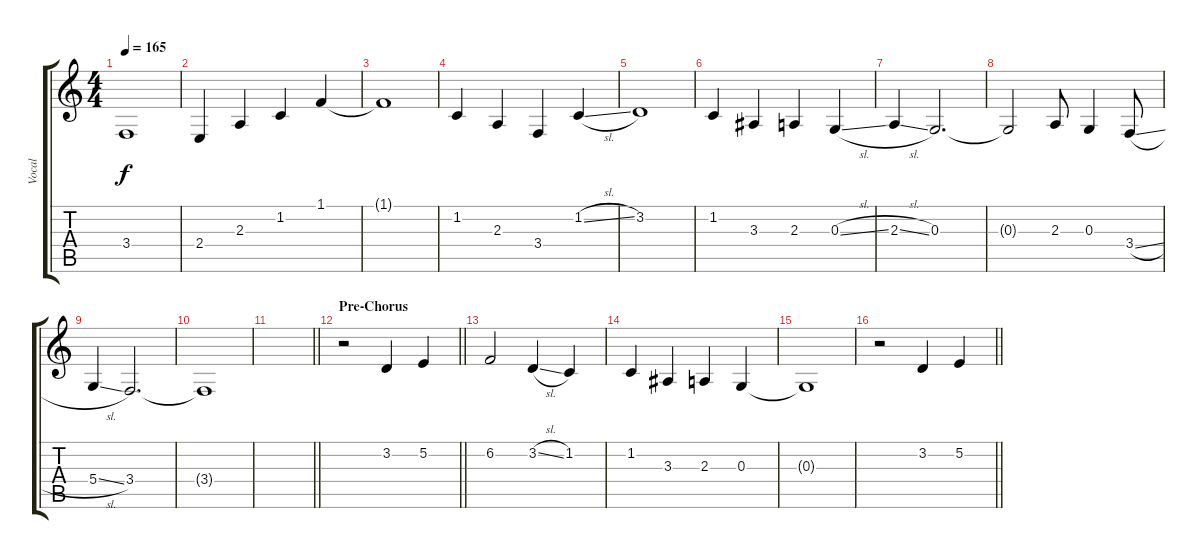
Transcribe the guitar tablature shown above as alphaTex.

\track ("Vocal" "Vocal") {instrument altosax}
\staff {score tabs}
\tuning (E4 B3 G3 D3 A2 E2) {hide}
\ts (4 4)
\tempo 165
\clef g2
\ks c
3.4.1{dy f} |
2.4.4 2.3.4 1.2.4 1.1.4 |
1.1{t}.1 |
1.2.4 2.3.4 3.4.4 1.2{sl}.4 |
3.2.1 |
1.2.4 3.3.4 2.3.4 0.3{sl}.4 |
2.3{sl}.4 0.3.2{d} |
0.3{t}.2 2.3.8 0.3.4 3.4{sl}.8 |
5.4{sl}.4 3.4.2{d} |
3.4{t}.1 |
\barLineRight lightlight
|
\section ("" "Pre-Chorus")
\barLineRight lightlight
r.2 3.2.4 5.2.4 |
6.2.2 3.2{sl}.4 1.2.4 |
1.2.4 3.3.4 2.3.4 0.3.4 |
0.3{t}.1 |
\barLineRight lightlight
r.2 3.2.4 5.2.4
